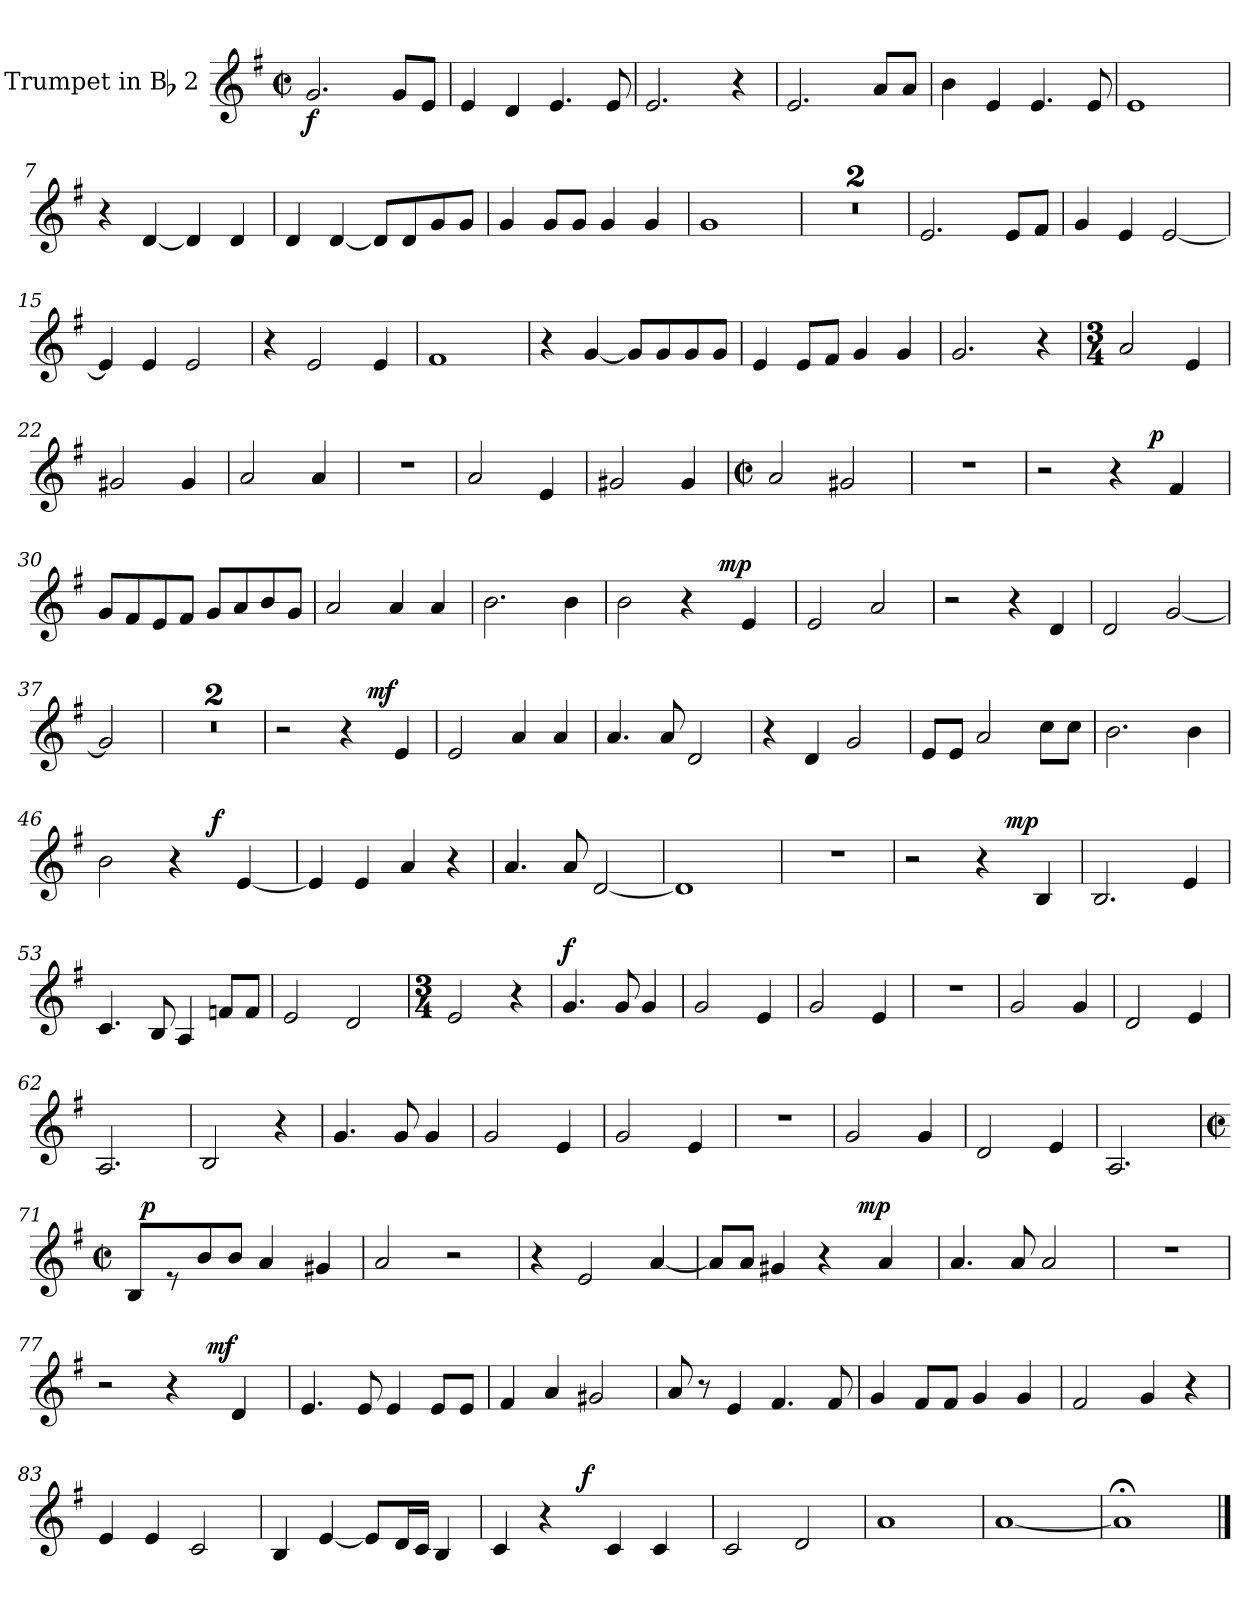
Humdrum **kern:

**kern	**dynam
*part1	*part1
*staff1	*staff1
*I"Trumpet in Bb 2	*
*clefG2	*
*ITrd1c2	*
*k[b-]	*
*F:	*
*M2/2	*
*met(c|)	*
*MM126	*
=1	=1
!	!LO:DY:b
2.f/	f
8f/L	.
8d/J	.
=2	=2
4d/	.
4c/	.
4.d/	.
8d/	.
=3	=3
2.d/	.
4r	.
=4	=4
2.d/	.
8g/L	.
8g/J	.
=5	=5
4a\	.
4d/	.
4.d/	.
8d/	.
!!LO:LB:g=z
=6	=6
1d	.
=7	=7
4r	.
[4c/	.
4c/]	.
4c/	.
=8	=8
4c/	.
[4c/	.
8c/L]	.
8c/	.
8f/	.
8f/J	.
=9	=9
4f/	.
8f/L	.
8f/J	.
4f/	.
4f/	.
=10	=10
1f	.
!!LO:LB:g=z
=11	=11
1r	.
=12	=12
1r	.
=13	=13
2.d/	.
8d/L	.
8e/J	.
=14	=14
4f/	.
4d/	.
[2d/	.
=15	=15
4d/]	.
4d/	.
2d/	.
=16	=16
4r	.
2d/	.
4d/	.
=17	=17
1e	.
!!LO:LB:g=z
=18	=18
4r	.
[4f/	.
8f/L]	.
8f/	.
8f/	.
8f/J	.
=19	=19
4d/	.
8d/L	.
8e/J	.
4f/	.
4f/	.
=20	=20
2.f/	.
4r	.
=21	=21
*M3/4	*
*MM189	*
2g/	.
4d/	.
=22	=22
2f#X/	.
4f#/	.
!!LO:LB:g=z
=23	=23
2g/	.
4g/	.
=24	=24
2.r	.
=25	=25
2g/	.
4d/	.
=26	=26
2f#X/	.
4f#/	.
=27	=27
*M2/2	*
*met(c|)	*
*MM126	*
2g/	.
2f#X/	.
!!LO:LB:g=z
=28	=28
1r	.
=29	=29
*^	*
2r	2ryy	.
4r	8.ryy	.
!	!	!LO:DY:a
.	4ryy	p
4e/	.	.
.	16ryy	.
*v	*v	*
=30	=30
8f/L	.
8e/	.
8d/	.
8e/J	.
8f/L	.
8g/	.
8a/	.
8f/J	.
=31	=31
2g/	.
4g/	.
4g/	.
=32	=32
2.a\	.
4a\	.
!!LO:LB:g=z
=33	=33
*^	*
2a\	2ryy	.
4r	8ryy	.
.	32ryy	.
!	!	!LO:DY:a
.	4ryy	mp
4d/	.	.
.	16.ryy	.
*v	*v	*
=34	=34
2d/	.
2g/	.
=35	=35
2r	.
4r	.
4c/	.
=36	=36
2c/	.
[2f/	.
=37	=37
2f/]	.
=38	=38
1r	.
=39	=39
1r	.
!!LO:LB:g=z
=40	=40
*^	*
2r	2ryy	.
4r	8ryy	.
!	!	!LO:DY:a
.	4.ryy	mf
4d/	.	.
*v	*v	*
=41	=41
2d/	.
4g/	.
4g/	.
=42	=42
4.g/	.
8g/	.
2c/	.
=43	=43
4r	.
4c/	.
2f/	.
=44	=44
8d/L	.
8d/J	.
2g/	.
8b-\L	.
8b-\J	.
=45	=45
2.a\	.
4a\	.
!!LO:LB:g=z
=46	=46
*^	*
2a\	2ryy	.
4r	8ryy	.
.	32ryy	.
!	!	!LO:DY:a
.	4ryy	f
[4d/	.	.
.	16.ryy	.
*v	*v	*
=47	=47
4d/]	.
4d/	.
4g/	.
4r	.
=48	=48
4.g/	.
8g/	.
[2c/	.
=49	=49
1c]	.
=50	=50
1r	.
=51	=51
*^	*
2r	2ryy	.
4r	8ryy	.
!	!	!LO:DY:a
.	4.ryy	mp
4A/	.	.
*v	*v	*
!!LO:LB:g=z
=52	=52
2.A/	.
4d/	.
=53	=53
4.B-/	.
8A/	.
4G/	.
8e-X/L	.
8e-/J	.
=54	=54
2d/	.
2c/	.
=55	=55
*M3/4	*
*MM189	*
2d/	.
4r	.
=56	=56
!	!LO:DY:a
4.f/	f
8f/	.
4f/	.
!!LO:PB:g=z
=57	=57
2f/	.
4d/	.
=58	=58
2f/	.
4d/	.
=59	=59
2.r	.
=60	=60
2f/	.
4f/	.
=61	=61
2c/	.
4d/	.
=62	=62
2.G/	.
!!LO:LB:g=z
=63	=63
2A/	.
4r	.
=64	=64
4.f/	.
8f/	.
4f/	.
=65	=65
2f/	.
4d/	.
=66	=66
2f/	.
4d/	.
=67	=67
2.r	.
=68	=68
2f/	.
4f/	.
!!LO:LB:g=z
=69	=69
2c/	.
4d/	.
=70	=70
2.G/	.
=71	=71
*M2/2	*
*met(c|)	*
*MM126	*
*^	*
8A/L	32ryy	.
!	!	!LO:DY:a
.	2ryy	p
8r	.	.
8a/	.	.
8a/J	.	.
4g/	.	.
.	4...ryy	.
4f#X/	.	.
*v	*v	*
=72	=72
2g/	.
2r	.
=73	=73
4r	.
2d/	.
[4g/	.
!!LO:LB:g=z
=74	=74
*^	*
8g/L]	2ryy	.
8g/J	.	.
4f#X/	.	.
4r	8.ryy	.
!	!	!LO:DY:a
.	4ryy	mp
4g/	.	.
.	16ryy	.
*v	*v	*
=75	=75
4.g/	.
8g/	.
2g/	.
=76	=76
1r	.
=77	=77
*^	*
2r	2ryy	.
4r	8ryy	.
.	32ryy	.
!	!	!LO:DY:a
.	4ryy	mf
4c/	.	.
.	16.ryy	.
*v	*v	*
=78	=78
4.d/	.
8d/	.
4d/	.
8d/L	.
8d/J	.
!!LO:LB:g=z
=79	=79
4e/	.
4g/	.
2f#X/	.
=80	=80
8g/	.
8r	.
4d/	.
4.e/	.
8e/	.
=81	=81
4f/	.
8e/L	.
8e/J	.
4f/	.
4f/	.
=82	=82
2e/	.
4f/	.
4r	.
=83	=83
4d/	.
4d/	.
2B-/	.
!!LO:LB:g=z
=84	=84
4A/	.
[4d/	.
8d/L]	.
16c/L	.
16B-/JJ	.
4A/	.
=85	=85
*^	*
4B-/	4ryy	.
4r	8ryy	.
.	32ryy	.
!	!	!LO:DY:a
.	2ryy	f
4B-/	.	.
4B-/	.	.
.	16.ryy	.
*v	*v	*
=86	=86
2B-/	.
2c/	.
=87	=87
1g	.
=88	=88
[1g	.
!!LO:LB:g=z
=89	=89
1g;<]	.
==	==
*-	*-
